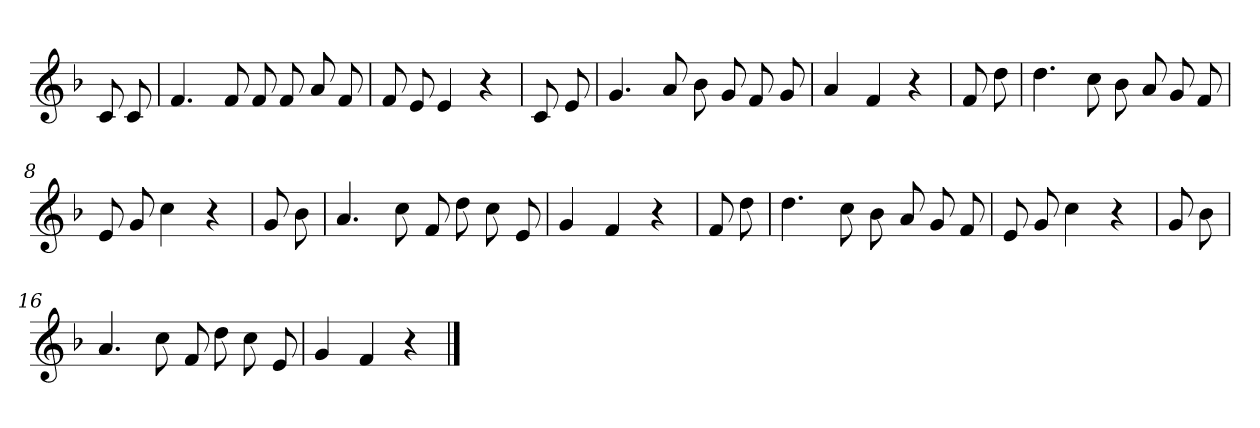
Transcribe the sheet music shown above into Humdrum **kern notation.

**kern
*part1
*staff1
*clefG2
*k[b-]
*F:
=
8c
8c
=1
4.f
8f
8f
8f
8a
8f
=2
8f
8e
4e
4r
=3
8c
8e
=4
4.g
8a
8b-
8g
8f
8g
=5
4a
4f
4r
=6
8f
8dd
=7
4.dd
8cc
8b-
8a
8g
8f
=8
8e
8g
4cc
4r
=9
8g
8b-
=10
4.a
8cc
8f
8dd
8cc
8e
=11
4g
4f
4r
=12
8f
8dd
=13
4.dd
8cc
8b-
8a
8g
8f
=14
8e
8g
4cc
4r
=15
8g
8b-
=16
4.a
8cc
8f
8dd
8cc
8e
=17
4g
4f
4r
==
*-
